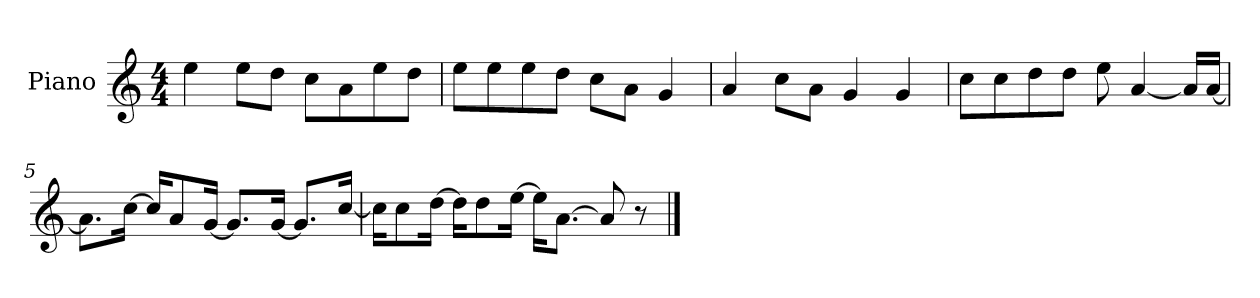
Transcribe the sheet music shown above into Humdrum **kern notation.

**kern
*part1
*staff1
*I"Piano
*I'P-no
*clefG2
*k[]
*M4/4
*MM90
=1
4ee\
8ee\L
8dd\J
8cc\L
8a\
8ee\
8dd\J
=2
8ee\L
8ee\
8ee\
8dd\J
8cc\L
8a\J
4g/
=3
4a/
8cc\L
8a\J
4g/
4g/
=4
8cc\L
8cc\
8dd\
8dd\J
8ee\
[4a/
16a/LL]
[16a/JJ
=5
8.a\L]
[16cc\Jk
16cc/KL]
8a/
[16g/Jk
8.g/L]
[16g/Jk
8.g/L]
[16cc/Jk
!!LO:LB:g=z
=6
16cc\KL]
8cc\
[16dd\Jk
16dd\KL]
8dd\
[16ee\Jk
16ee\KL]
[8.a\J
8a/]
8r
==
*-
